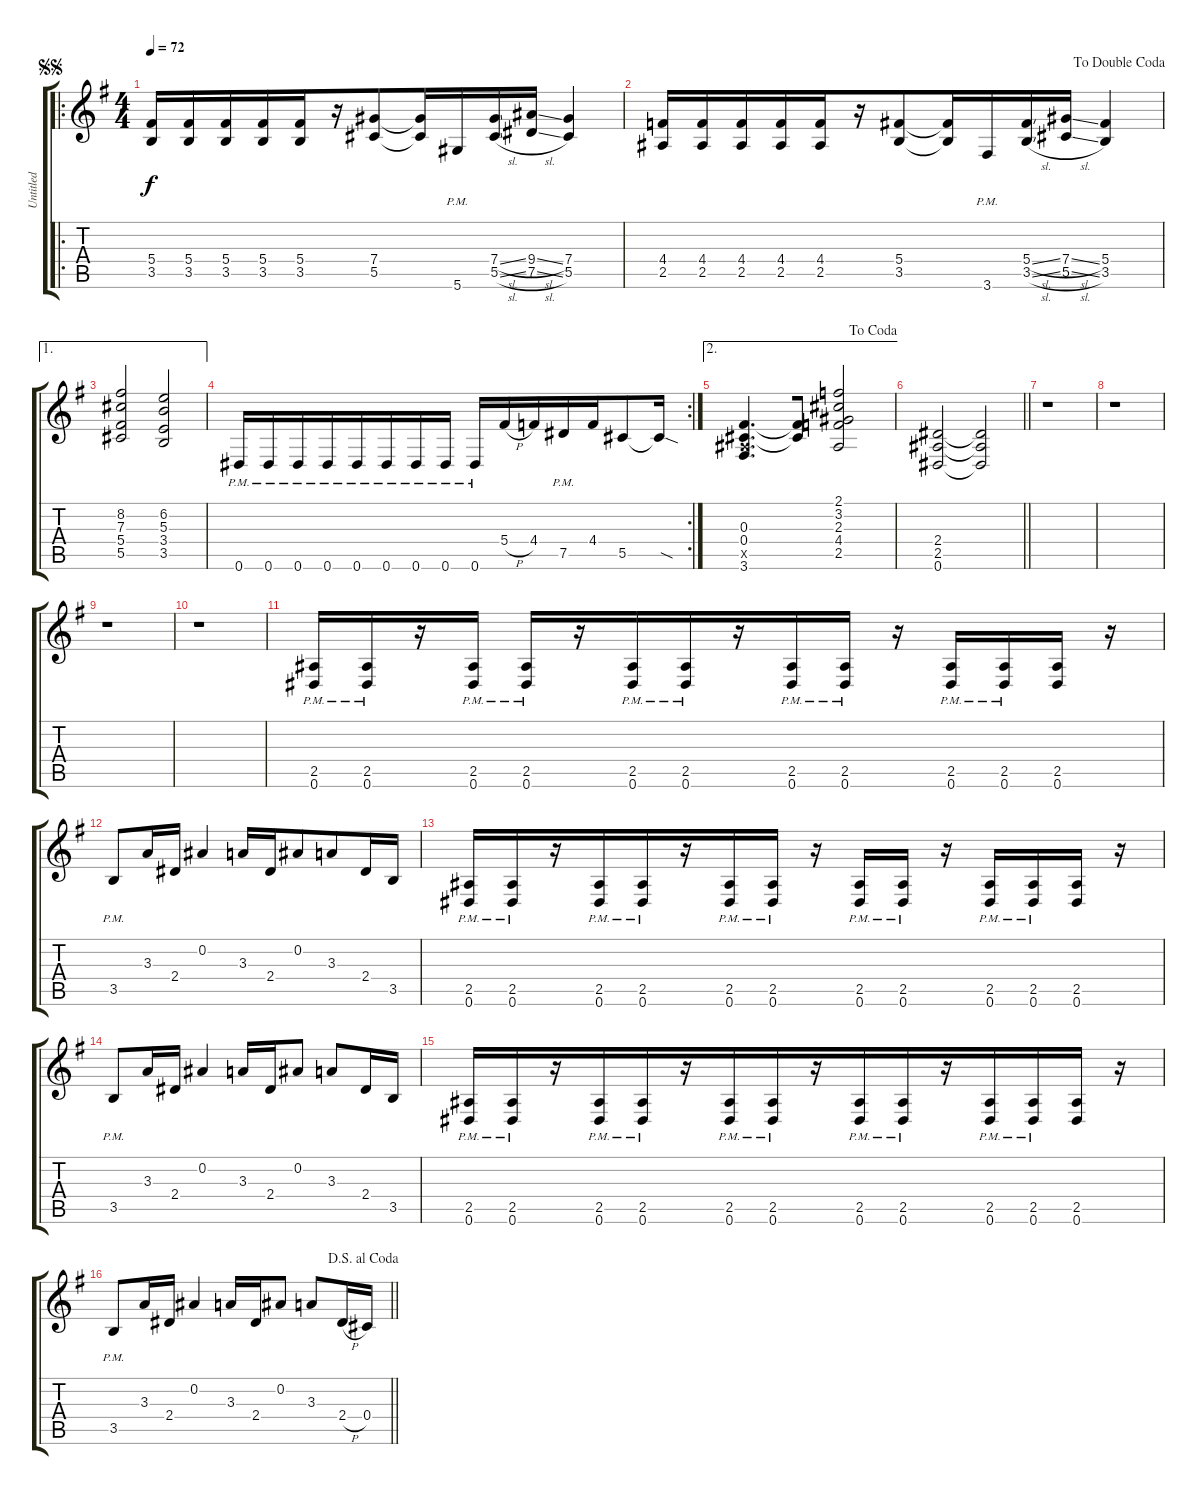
\track ("Untitled" "Untitled") {instrument distortionguitar}
\staff {score tabs}
\tuning (Eb4 Bb3 Gb3 Db3 Ab2 Eb2) {hide}
\ro
\ts (4 4)
\jump segnosegno
\tempo 72
\clef g2
\ks g
(5.4 3.5).16{dy f beam merge} (5.4 3.5).16{beam merge} (5.4 3.5).16{beam merge} (5.4 3.5).16{beam merge} (5.4 3.5).16{beam merge} r.16{beam merge} (7.4 5.5).8{beam merge} (7.4{t} 5.5{t}).16{beam merge} 5.6{pm}.16{beam merge} (7.4{sl} 5.5{sl}).16 (9.4{sl} 7.5{sl}).16{beam merge} (7.4 5.5).4 |
\jump dadoublecoda
(4.4 2.5).16{beam merge} (4.4 2.5).16{beam merge} (4.4 2.5).16{beam merge} (4.4 2.5).16{beam merge} (4.4 2.5).16{beam merge} r.16 (5.4 3.5).8{beam merge} (5.4{t} 3.5{t}).16 3.6{pm}.16 (5.4{sl} 3.5{sl}).16 (7.4{sl} 5.5{sl}).16{beam merge} (5.4 3.5).4 |
\ae 1
(8.2 7.3 5.4 5.5).2 (6.2 5.3 3.4 3.5).2 |
\rc 2
0.6{pm}.16{beam merge} 0.6{pm}.16{beam merge} 0.6{pm}.16{beam merge} 0.6{pm}.16{beam merge} 0.6{pm}.16{beam merge} 0.6{pm}.16{beam merge} 0.6{pm}.16{beam merge} 0.6{pm}.16 0.6{pm}.16 5.4{h}.16{beam merge} 4.4.16{beam merge} 7.5{pm}.16{beam merge} 4.4.16{beam merge} 5.5.8{beam merge} 5.5{sod t}.16 |
\ae 2
\jump dacoda
(0.3 0.4 2.5{x} 3.6).4{d beam merge} (0.3{t} 0.4{t}).8 (2.1 3.2 2.3 4.4 2.5).2 |
\barLineRight lightlight
(2.4 2.5 0.6).2 (2.4{t} 2.5{t} 0.6{t}).2 |
r.1 |
r.1 |
r.1 |
r.1 |
(2.5{pm} 0.6{pm}).16 (2.5{pm} 0.6{pm}).16 r.16 (2.5{pm} 0.6{pm}).16 (2.5{pm} 0.6{pm}).16{beam merge} r.16 (2.5{pm} 0.6{pm}).16 (2.5{pm} 0.6{pm}).16{beam merge} r.16 (2.5{pm} 0.6{pm}).16 (2.5{pm} 0.6{pm}).16 r.16 (2.5{pm} 0.6{pm}).16{beam merge} (2.5{pm} 0.6{pm}).16 (2.5 0.6).16 r.16 |
3.5{pm}.8 3.3.16 2.4.16 0.2.4{beam merge} 3.3.16{beam merge} 2.4.16 0.2.8{beam merge} 3.3.8{beam merge} 2.4.16 3.5.16 |
(2.5{pm} 0.6{pm}).16 (2.5{pm} 0.6{pm}).16{beam merge} r.16{beam merge} (2.5{pm} 0.6{pm}).16{beam merge} (2.5{pm} 0.6{pm}).16{beam merge} r.16 (2.5{pm} 0.6{pm}).16{beam merge} (2.5{pm} 0.6{pm}).16 r.16 (2.5{pm} 0.6{pm}).16{beam merge} (2.5{pm} 0.6{pm}).16 r.16{beam merge} (2.5{pm} 0.6{pm}).16{beam merge} (2.5{pm} 0.6{pm}).16{beam merge} (2.5 0.6).16{beam merge} r.16 |
3.5{pm}.8 3.3.16{beam merge} 2.4.16{beam merge} 0.2.4{beam merge} 3.3.16{beam merge} 2.4.16{beam merge} 0.2.8 3.3.8{beam merge} 2.4.16{beam merge} 3.5.16 |
(2.5{pm} 0.6{pm}).16 (2.5{pm} 0.6{pm}).16 r.16{beam merge} (2.5{pm} 0.6{pm}).16{beam merge} (2.5{pm} 0.6{pm}).16{beam merge} r.16{beam merge} (2.5{pm} 0.6{pm}).16{beam merge} (2.5{pm} 0.6{pm}).16{beam merge} r.16{beam merge} (2.5{pm} 0.6{pm}).16{beam merge} (2.5{pm} 0.6{pm}).16{beam merge} r.16{beam merge} (2.5{pm} 0.6{pm}).16{beam merge} (2.5{pm} 0.6{pm}).16{beam merge} (2.5 0.6).16{beam merge} r.16 |
\jump dalsegnoalcoda
\barLineRight lightlight
3.5{pm}.8 3.3.16 2.4.16 0.2.4 3.3.16 2.4.16{beam merge} 0.2.8 3.3.8 2.4{h}.16 0.4.16
